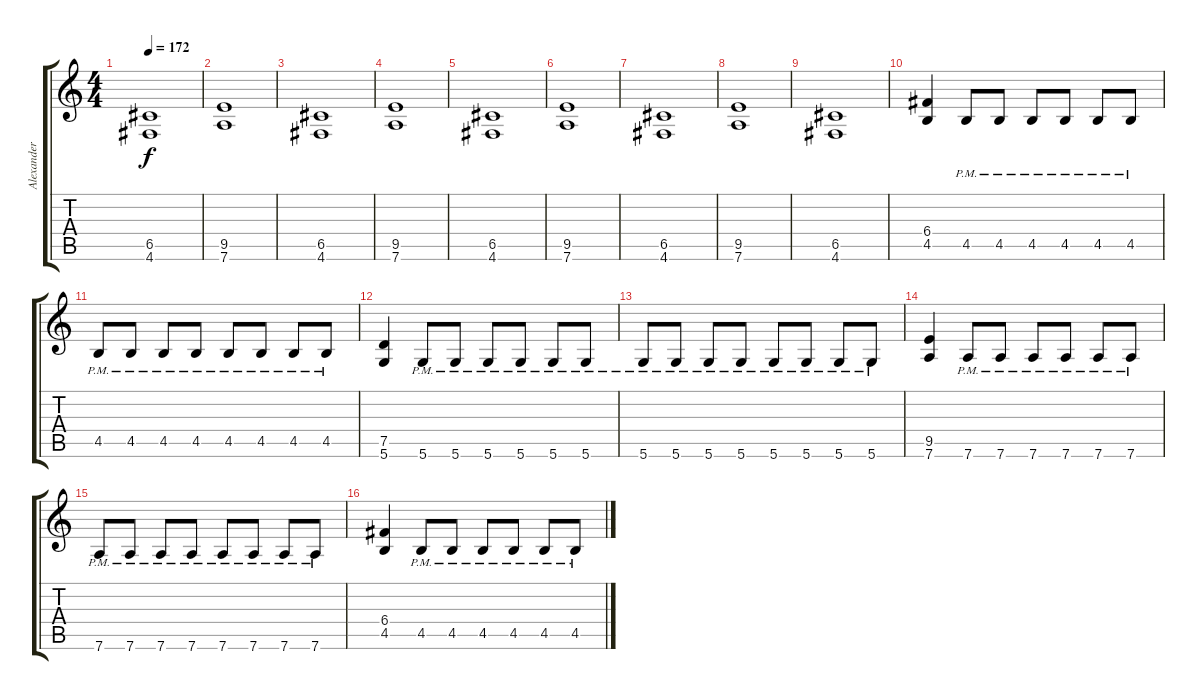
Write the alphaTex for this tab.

\track ("Alexander Kuoppala" "Alexander ") {instrument distortionguitar}
\staff {score tabs}
\tuning (D4 A3 F3 C3 G2 D2) {hide}
\ts (4 4)
\tempo 172
\clef g2
\ks c
(6.5 4.6).1{dy f} |
(9.5 7.6).1 |
(6.5 4.6).1 |
(9.5 7.6).1 |
(6.5 4.6).1 |
(9.5 7.6).1 |
(6.5 4.6).1 |
(9.5 7.6).1 |
(6.5 4.6).1 |
(6.4 4.5).4 4.5{pm}.8 4.5{pm}.8 4.5{pm}.8 4.5{pm}.8 4.5{pm}.8 4.5{pm}.8 |
4.5{pm}.8 4.5{pm}.8 4.5{pm}.8 4.5{pm}.8 4.5{pm}.8 4.5{pm}.8 4.5{pm}.8 4.5{pm}.8 |
(7.5 5.6).4 5.6{pm}.8 5.6{pm}.8 5.6{pm}.8 5.6{pm}.8 5.6{pm}.8 5.6{pm}.8 |
5.6{pm}.8 5.6{pm}.8 5.6{pm}.8 5.6{pm}.8 5.6{pm}.8 5.6{pm}.8 5.6{pm}.8 5.6{pm}.8 |
(9.5 7.6).4 7.6{pm}.8 7.6{pm}.8 7.6{pm}.8 7.6{pm}.8 7.6{pm}.8 7.6{pm}.8 |
7.6{pm}.8 7.6{pm}.8 7.6{pm}.8 7.6{pm}.8 7.6{pm}.8 7.6{pm}.8 7.6{pm}.8 7.6{pm}.8 |
(6.4 4.5).4 4.5{pm}.8 4.5{pm}.8 4.5{pm}.8 4.5{pm}.8 4.5{pm}.8 4.5{pm}.8
